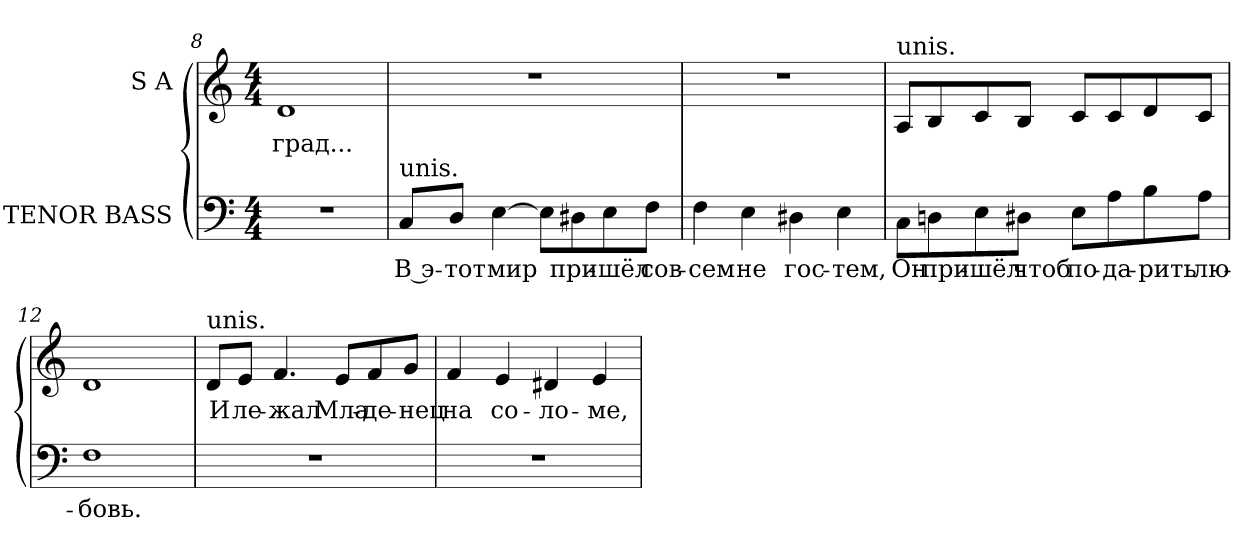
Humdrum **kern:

**kern	**text	**kern	**text
*part2	*part2	*part1	*part1
*staff2	*staff2	*staff1	*staff1
*I"TENOR BASS	*	*I"S A	*
*clefF4	*	*clefG2	*
*k[]	*	*k[]	*
*C:	*	*C:	*
*M4/4	*	*M4/4	*
=8	=8	=8	=8
!	!	!	!LO:LY:b:color=#000000
1r	.	1di	град...
!!LO:LB:g=z
=9	=9	=9	=9
!LO:TX:a:t=unis.	!	!	!
!	!LO:LY:a:color=#000000	!	!
8Ci/L	В э-	1r	.
!	!LO:LY:a:color=#000000	!	!
8Di/J	-тот	.	.
!	!LO:LY:a:color=#000000	!	!
[>4Ei\	мир	.	.
8Ei\L]	.	.	.
!	!LO:LY:a:color=#000000	!	!
8D#Xi\	при-	.	.
!	!LO:LY:a:color=#000000	!	!
8Ei\	-шёл	.	.
!	!LO:LY:a:color=#000000	!	!
8Fi\J	сов-	.	.
=10	=10	=10	=10
!	!LO:LY:a:color=#000000	!	!
4Fi\	-сем	1r	.
!	!LO:LY:a:color=#000000	!	!
4Ei\	не	.	.
!	!LO:LY:a:color=#000000	!	!
4D#Xi\	гос-	.	.
!	!LO:LY:a:color=#000000	!	!
4Ei\	-тем,	.	.
=11	=11	=11	=11
!	!	!LO:TX:a:t=unis.	!
!	!LO:LY:a:color=#000000	!	!
8Ci\L	Он	8Ai/L	.
!	!LO:LY:a:color=#000000	!	!
8Dni\	при-	8Bi/	.
!	!LO:LY:a:color=#000000	!	!
8Ei\	-шёл	8ci/	.
!	!LO:LY:a:color=#000000	!	!
8D#Xi\J	чтоб	8Bi/J	.
!	!LO:LY:a:color=#000000	!	!
8Ei\L	по-	8ci/L	.
!	!LO:LY:a:color=#000000	!	!
8Ai\	-да-	8ci/	.
!	!LO:LY:a:color=#000000	!	!
8Bi\	-рить	8di/	.
!	!LO:LY:a:color=#000000	!	!
8Ai\J	лю-	8ci/J	.
=12	=12	=12	=12
!	!LO:LY:a:color=#000000	!	!
1Fi	-бовь.	1di	.
!!LO:LB:g=z
=13	=13	=13	=13
!	!	!LO:TX:a:t=unis.	!
!	!	!	!LO:LY:b:color=#000000
1r	.	8di/L	И
!	!	!	!LO:LY:b:color=#000000
.	.	8ei/J	ле-
!	!	!	!LO:LY:b:color=#000000
.	.	4.fi/	-жал
!	!	!	!LO:LY:b:color=#000000
.	.	8ei/L	Мла-
!	!	!	!LO:LY:b:color=#000000
.	.	8fi/	-де-
!	!	!	!LO:LY:b:color=#000000
.	.	8gi/J	-нец
=14	=14	=14	=14
!	!	!	!LO:LY:b:color=#000000
1r	.	4fi/	на
!	!	!	!LO:LY:b:color=#000000
.	.	4ei/	со-
!	!	!	!LO:LY:b:color=#000000
.	.	4d#Xi/	-ло-
!	!	!	!LO:LY:b:color=#000000
.	.	4ei/	-ме,
=	=	=	=
*-	*-	*-	*-
